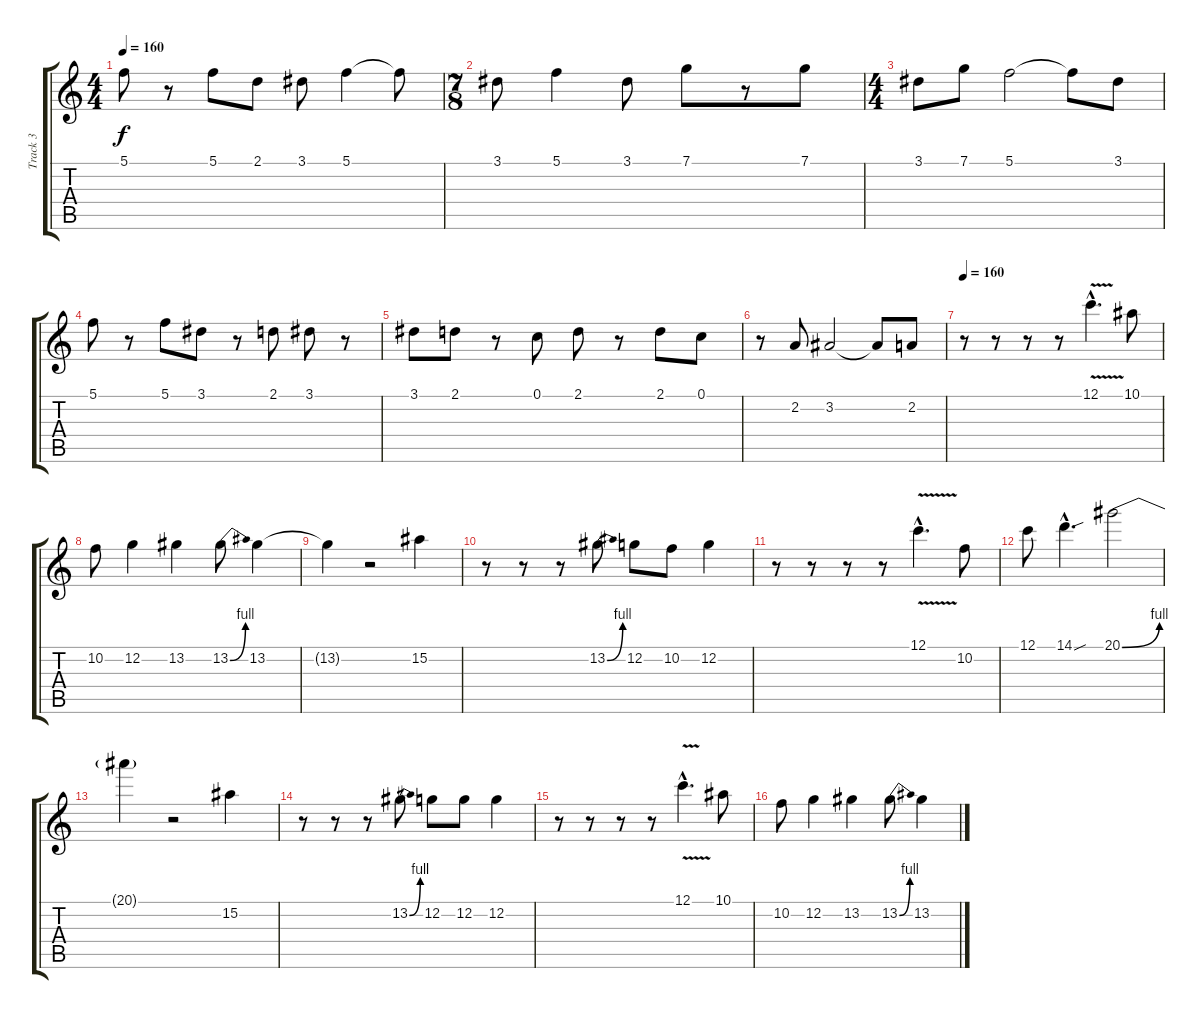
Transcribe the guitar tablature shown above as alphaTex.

\track ("Track 3" "Track 3") {instrument overdrivenguitar}
\staff {score tabs}
\tuning (C4 G3 Eb3 Bb2 F2 C2) {hide}
\ts (4 4)
\tempo 160
\clef g2
\ks c
5.1.8{dy f} r.8 5.1.8 2.1.8 3.1.8 5.1.4 5.1{t}.8 |
\ts (7 8)
3.1.8 5.1.4 3.1.8 7.1.8 r.8 7.1.8 |
\ts (4 4)
3.1.8 7.1.8 5.1.2 5.1{t}.8 3.1.8 |
5.1.8 r.8 5.1.8 3.1.8 r.8 2.1.8 3.1.8 r.8 |
3.1.8 2.1.8 r.8 0.1.8 2.1.8 r.8 2.1.8 0.1.8 |
r.8 2.2.8 3.2.2 3.2{t}.8 2.2.8 |
\tempo 160
r.8 r.8 r.8 r.8 12.1{v hac}.4{d} 10.1.8 |
10.2.8 12.2.4 13.2.4 13.2{be (bend 0 0 60 4)}.8 13.2.4 |
13.2{t}.4 r.2 15.2.4 |
r.8 r.8 r.8 13.2{be (bend 0 0 60 4)}.8 12.2.8 10.2.8 12.2.4 |
r.8 r.8 r.8 r.8 12.1{v hac}.4{d} 10.2.8 |
12.1.8 14.1{sou hac}.4{d} 20.1{be (bend 0 0 60 4)}.2 |
20.1{t}.4 r.2 15.2.4 |
r.8 r.8 r.8 13.2{be (bend 0 0 60 4)}.8 12.2.8 12.2.8 12.2.4 |
r.8 r.8 r.8 r.8 12.1{v hac}.4{d} 10.1.8 |
10.2.8 12.2.4 13.2.4 13.2{be (bend 0 0 60 4)}.8 13.2.4
